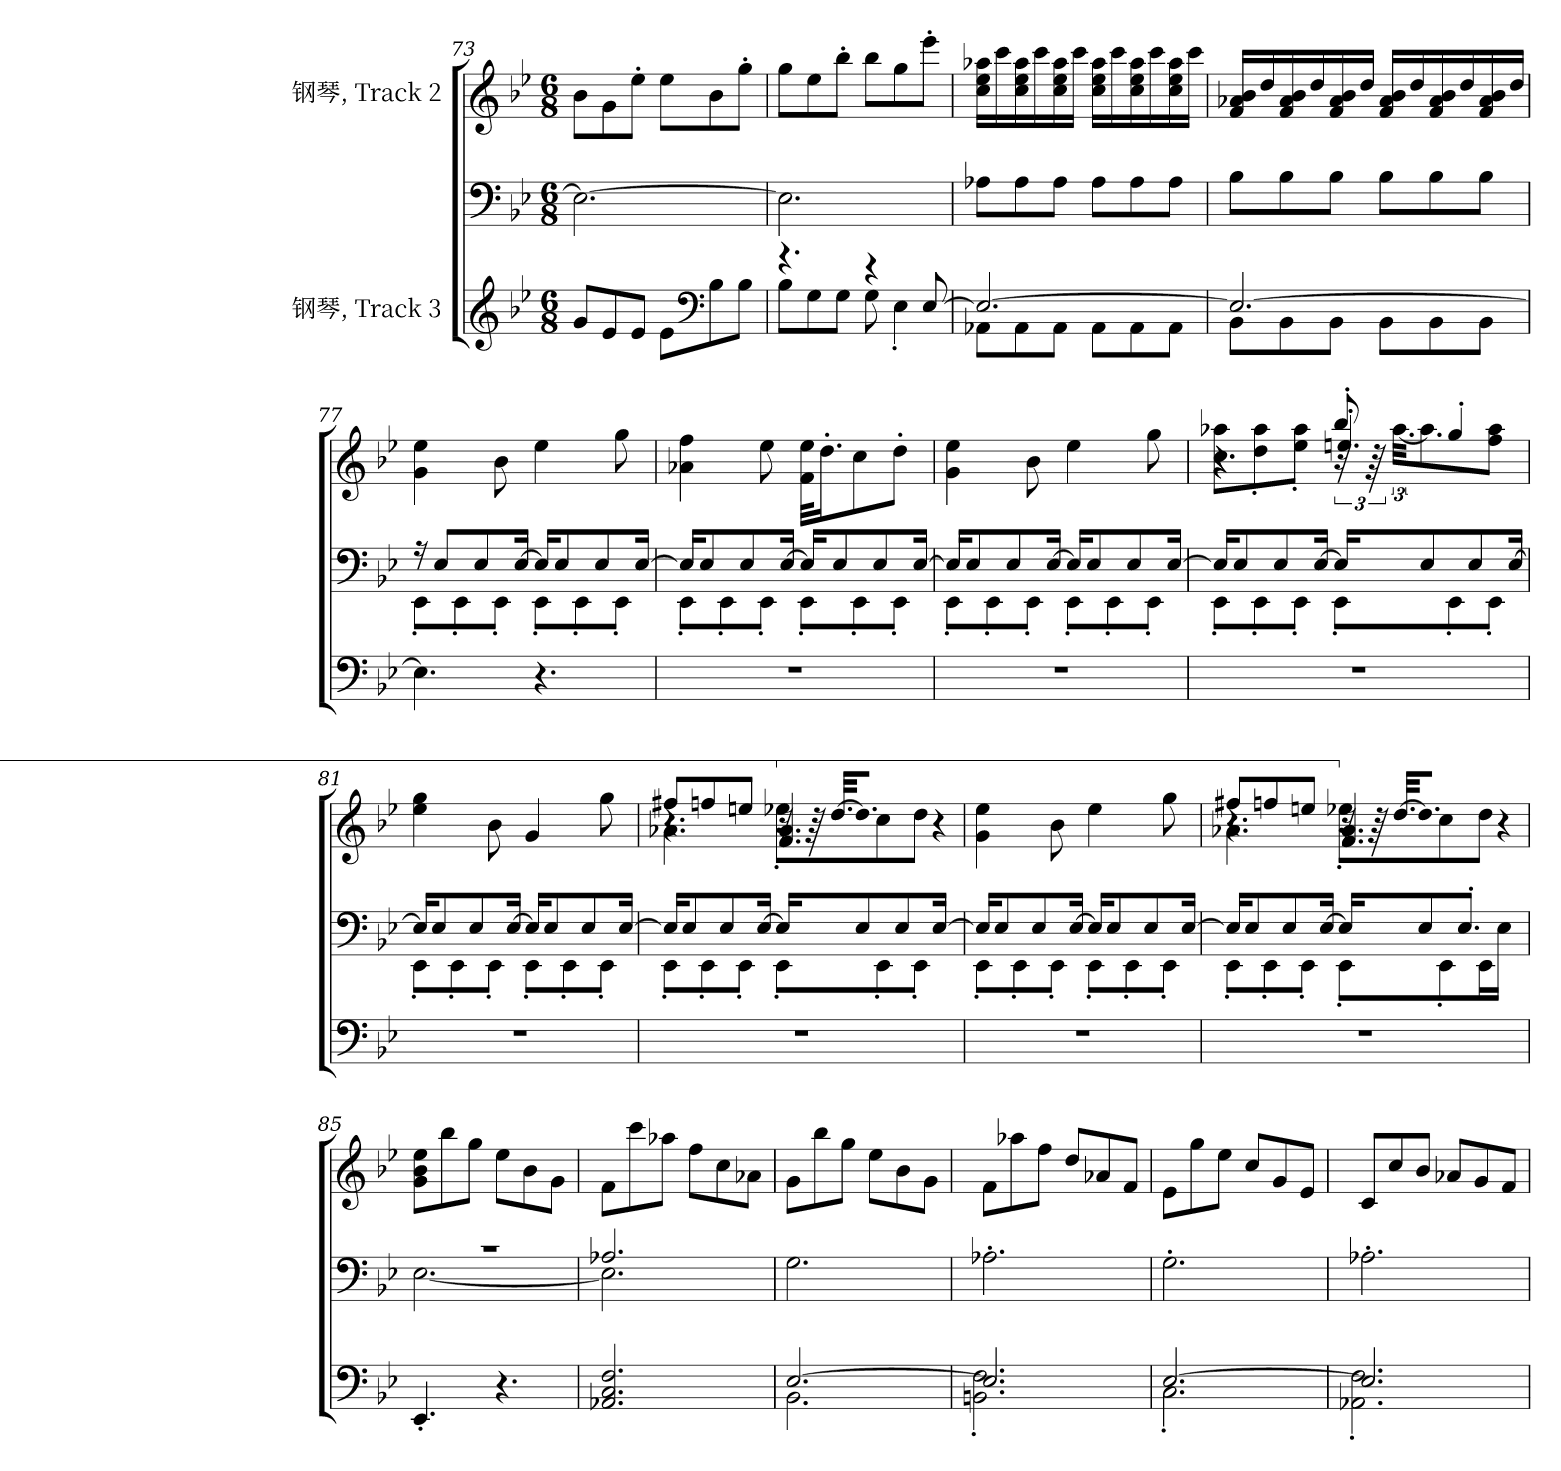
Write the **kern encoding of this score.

**kern	**kern	**kern
*part2	*part2	*part1
*staff3	*staff2	*staff1
*I"钢琴, Track 3	*	*I"钢琴, Track 2
*clefG2	*clefF4	*clefG2
*k[b-e-]	*k[b-e-]	*k[b-e-]
*M6/8	*M6/8	*M6/8
=73	=73	=73
8g/L	2.E-\_	8b-\L
8e-/	.	8g\
8e-/J	.	8ee-'\J
8e-\L	.	8ee-\L
*clefF4	*	*
8B-\	.	8b-\
8B-\J	.	8gg'\J
!!LO:LB:g=z
=74	=74	=74
*^	*	*
4.r	8B-\L	2.E-\]	8gg\L
.	8G\	.	8ee-\
.	8G\J	.	8bb-'\J
4r	8G\	.	8bb-\L
.	4E-'\	.	8gg\
[8E-/	.	.	8eee-'\J
=75	=75	=75	=75
2.E-/_	8AA-X\L	8A-X\L	16cc\ 16ee-\ 16aa-X\LL
.	.	.	16ccc\
.	8AA-\	8A-\	16cc\ 16ee-\ 16aa-\
.	.	.	16ccc\
.	8AA-\J	8A-\J	16cc\ 16ee-\ 16aa-\
.	.	.	16ccc\JJ
.	8AA-\L	8A-\L	16cc\ 16ee-\ 16aa-\LL
.	.	.	16ccc\
.	8AA-\	8A-\	16cc\ 16ee-\ 16aa-\
.	.	.	16ccc\
.	8AA-\J	8A-\J	16cc\ 16ee-\ 16aa-\
.	.	.	16ccc\JJ
=76	=76	=76	=76
2.E-/_	8BB-\L	8B-\L	16f/ 16a-X/ 16b-/LL
.	.	.	16dd/
.	8BB-\	8B-\	16f/ 16a-/ 16b-/
.	.	.	16dd/
.	8BB-\J	8B-\J	16f/ 16a-/ 16b-/
.	.	.	16dd/JJ
.	8BB-\L	8B-\L	16f/ 16a-/ 16b-/LL
.	.	.	16dd/
.	8BB-\	8B-\	16f/ 16a-/ 16b-/
.	.	.	16dd/
.	8BB-\J	8B-\J	16f/ 16a-/ 16b-/
.	.	.	16dd/JJ
*v	*v	*	*
!!LO:PB:g=z
=77	=77	=77
*	*^	*
4.E-\]	16r	8EE-'\L	4g\ 4ee-\
.	8E-/L	.	.
.	.	8EE-'\	.
.	8E-/	.	.
.	.	8EE-'\J	8b-\
.	[16E-/Jk	.	.
4.r	16E-/KL]	8EE-'\L	4ee-\
.	8E-/	.	.
.	.	8EE-'\	.
.	8E-/	.	.
.	.	8EE-'\J	8gg\
.	[16E-/Jk	.	.
=78	=78	=78	=78
2.r	16E-/KL]	8EE-'\L	4a-X\ 4ff\
.	8E-/	.	.
.	.	8EE-'\	.
.	8E-/	.	.
.	.	8EE-'\J	8ee-\
.	[16E-/Jk	.	.
.	16E-/KL]	8EE-'\L	32f\ 32ee-\KLL
.	.	.	16.dd'\J
.	8E-/	.	.
.	.	8EE-'\	8cc\
.	8E-/	.	.
.	.	8EE-'\J	8dd'\J
.	[16E-/Jk	.	.
=79	=79	=79	=79
2.r	16E-/KL]	8EE-'\L	4g\ 4ee-\
.	8E-/	.	.
.	.	8EE-'\	.
.	8E-/	.	.
.	.	8EE-'\J	8b-\
.	[16E-/Jk	.	.
.	16E-/KL]	8EE-'\L	4ee-\
.	8E-/	.	.
.	.	8EE-'\	.
.	8E-/	.	.
.	.	8EE-'\J	8gg\
.	[16E-/Jk	.	.
!!LO:LB:g=z
=80	=80	=80	=80
*	*	*	*^
*	*	*	*	*^
2.r	16E-/KL]	8EE-'\L	4.r	8cc\ 8aa-X\L	4.r
.	8E-/	.	.	.	.
.	.	8EE-'\	.	8dd\' 8aa-\'	.
.	8E-/	.	.	.	.
.	.	8EE-'\J	.	8ee-\' 8aa-\'J	.
.	[16E-/Jk	.	.	.	.
.	16E-/KL]	8EE-'\L	8bb-'/	48r	4.een'/
.	.	.	.	96r	.
.	.	.	.	[48.aa-\KKL	.
.	8E-/	.	.	8.aa-\]	.
.	.	8EE-'\	4gg'/	.	.
.	8E-/	.	.	.	.
.	.	8EE-'\J	.	8ff\ 8aa-\J	.
.	[16E-/Jk	.	.	.	.
*	*	*	*v	*v	*v
=81	=81	=81	=81
2.r	16E-/KL]	8EE-'\L	4ee-\ 4gg\
.	8E-/	.	.
.	.	8EE-'\	.
.	8E-/	.	.
.	.	8EE-'\J	8b-\
.	[16E-/Jk	.	.
.	16E-/KL]	8EE-'\L	4g/
.	8E-/	.	.
.	.	8EE-'\	.
.	8E-/	.	.
.	.	8EE-'\J	8gg\
.	[16E-/Jk	.	.
!!LO:LB:g=z
=82	=82	=82	=82
*	*	*	*^
*	*	*	*	*^
2.r	16E-/KL]	8EE-'\L	8ff#X/L	4.a-X\	4.r
.	8E-/	.	.	.	.
.	.	8EE-'\	8ffn/	.	.
.	8E-/	.	.	.	.
.	.	8EE-'\J	8een/J	.	.
.	[16E-/Jk	.	.	.	.
.	16E-/KL]	8EE-'\L	48r	8ee-X'\L	4.f/ 4.a-/
.	.	.	96r	.	.
.	.	.	[48.dd/KKL	.	.
.	8E-/	.	8.dd/J]	.	.
.	.	8EE-'\	.	8cc\	.
.	8E-/	.	.	.	.
.	.	8EE-'\J	8r	8dd\J	.
.	[16E-/Jk	.	.	.	.
*	*	*	*v	*v	*v
=83	=83	=83	=83
2.r	16E-/KL]	8EE-'\L	4g\ 4ee-\
.	8E-/	.	.
.	.	8EE-'\	.
.	8E-/	.	.
.	.	8EE-'\J	8b-\
.	[16E-/Jk	.	.
.	16E-/KL]	8EE-'\L	4ee-\
.	8E-/	.	.
.	.	8EE-'\	.
.	8E-/	.	.
.	.	8EE-'\J	8gg\
.	[16E-/Jk	.	.
!!LO:LB:g=z
=84	=84	=84	=84
*	*	*	*^
*	*	*	*	*^
2.r	16E-/KL]	8EE-'\L	8ff#X/L	4.a-X\	4.r
.	8E-/	.	.	.	.
.	.	8EE-'\	8ffn/	.	.
.	8E-/	.	.	.	.
.	.	8EE-'\J	8een/J	.	.
.	[16E-/Jk	.	.	.	.
.	16E-/KL]	8EE-'\L	48r	8ee-X'\L	4.f/ 4.a-/
.	.	.	96r	.	.
.	.	.	[48.dd/KKL	.	.
.	8E-/	.	8.dd/J]	.	.
.	.	8EE-'\	.	8cc\	.
.	8.E-'/J	.	.	.	.
.	.	16EE-\L	8r	8dd\J	.
.	.	16E-\JJ	.	.	.
*	*	*	*v	*v	*v
=85	=85	=85	=85
4.EE-'/	2.r	[2.E-\	8g\ 8b-\ 8ee-\L
.	.	.	8bb-\
.	.	.	8gg\J
4.r	.	.	8ee-\L
.	.	.	8b-\
.	.	.	8g\J
=86	=86	=86	=86
2.AA-X/ 2.C/ 2.F/	2.A-X/	2.E-\]	8f\L
.	.	.	8ccc\
.	.	.	8aa-X\J
.	.	.	8ff\L
.	.	.	8cc\
.	.	.	8a-X\J
*	*v	*v	*
=87	=87	=87
*^	*	*
[2.E-/	2.BB-\	2.G\	8g\L
.	.	.	8bb-\
.	.	.	8gg\J
.	.	.	8ee-\L
.	.	.	8b-\
.	.	.	8g\J
!!LO:PB:g=z
=88	=88	=88	=88
2.E-/]	2.BBn\' 2.F\'	2.A-X'\	8f\L
.	.	.	8aa-X\
.	.	.	8ff\J
.	.	.	8dd/L
.	.	.	8a-X/
.	.	.	8f/J
=89	=89	=89	=89
[2.E-/	2.C'\	2.G'\	8e-\L
.	.	.	8gg\
.	.	.	8ee-\J
.	.	.	8cc/L
.	.	.	8g/
.	.	.	8e-/J
=90	=90	=90	=90
2.E-/]	2.AA-X\' 2.F\'	2.A-X'\	8c/L
.	.	.	8cc/
.	.	.	8b-/J
.	.	.	8a-X/L
.	.	.	8g/
.	.	.	8f/J
*v	*v	*	*
=	=	=
*-	*-	*-
